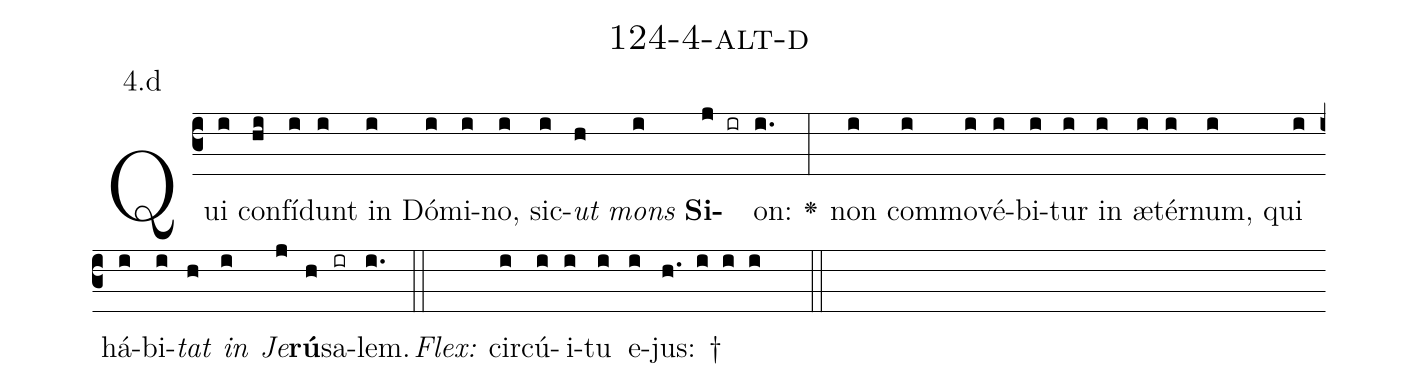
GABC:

name: 124-4-alt-d;
annotation: 4.d;
%%
(c3)Qui(i) con(hi)fí(i)dunt(i) in(i) Dó(i)mi(i)no,(i) sic(i)<i>ut</i>(h) <i>mons</i>(i) <b>Si</b>(j ir)on:(i.) <v>\greheightstar</v>(:) non(i) com(i)mo(i)vé(i)bi(i)tur(i) in(i) æ(i)tér(i)num,(i) qui(i) há(i)bi(i)<i>tat</i>(h) <i>in</i>(i) <i>Je</i>(j)<b>rú</b>(h)sa(ir)lem.(i.) (::)
<i>Flex:</i>()  cir(i)cú(i)i(i)tu(i) e(i)jus: †(h. i i i  ::)

%E(i) u(h) o(i) u(j) a(h) e.(i.) (::)
